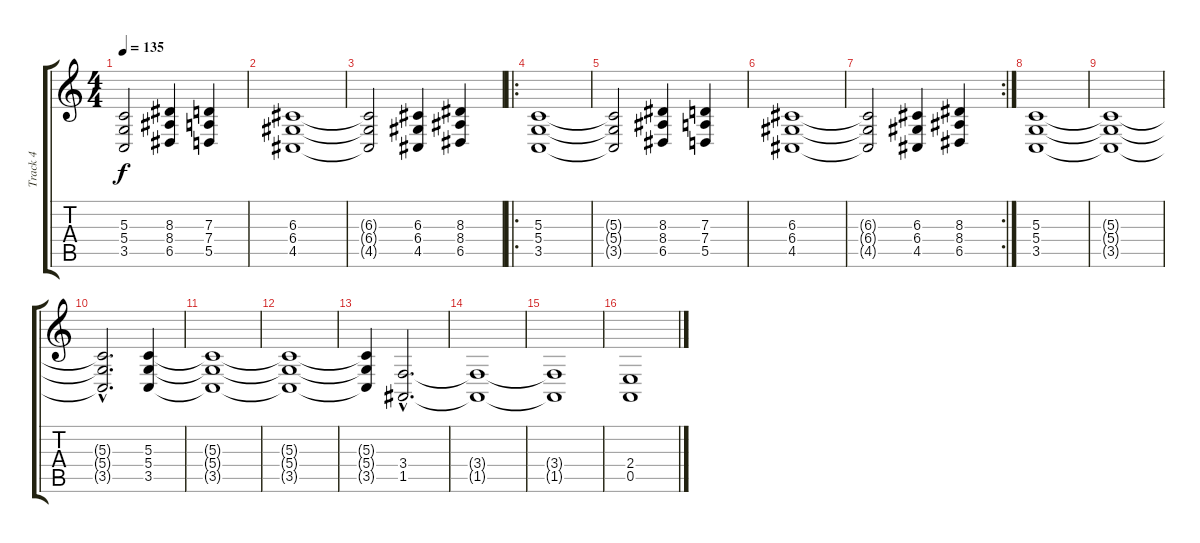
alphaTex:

\track ("Track 4" "Track 4") {instrument violin}
\staff {score tabs}
\tuning (E4 B3 G3 D3 A2 E2) {hide}
\ts (4 4)
\tempo 135
\clef g2
\ks c
(5.3{t} 5.4{t} 3.5{t}).2{dy f} (8.3 8.4 6.5).4 (7.3 7.4 5.5).4 |
(6.3 6.4 4.5).1 |
(6.3{t} 6.4{t} 4.5{t}).2 (6.3 6.4 4.5).4 (8.3 8.4 6.5).4 |
\ro
(5.3 5.4 3.5).1 |
(5.3{t} 5.4{t} 3.5{t}).2 (8.3 8.4 6.5).4 (7.3 7.4 5.5).4 |
(6.3 6.4 4.5).1 |
\rc 2
(6.3{t} 6.4{t} 4.5{t}).2 (6.3 6.4 4.5).4 (8.3 8.4 6.5).4 |
(5.3 5.4 3.5).1 |
(5.3{t} 5.4{t} 3.5{t}).1 |
(5.3{hac t} 5.4{hac t} 3.5{hac t}).2{d} (5.3 5.4 3.5).4 |
(5.3{t} 5.4{t} 3.5{t}).1 |
(5.3{t} 5.4{t} 3.5{t}).1 |
(5.3{t} 5.4{t} 3.5{t}).4 (3.4{hac} 1.5{hac}).2{d} |
(3.4{t} 1.5{t}).1 |
(3.4{t} 1.5{t}).1 |
(2.4 0.5).1
